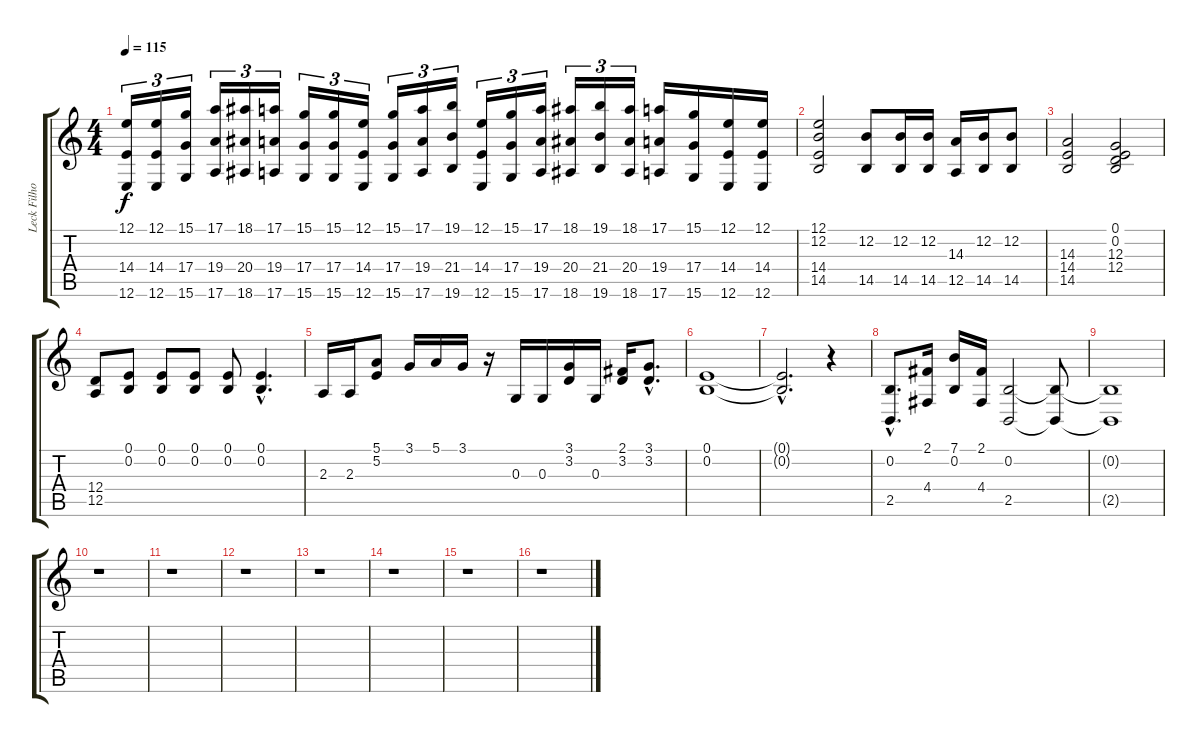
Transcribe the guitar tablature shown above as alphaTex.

\track ("Leck Filho" "Leck Filho") {instrument rockorgan}
\staff {score tabs}
\tuning (E4 B3 G3 D3 A2 E2) {hide}
\ts (4 4)
\tempo 115
\clef g2
\ks c
(12.1 14.4 12.6).16{tu (3 2) dy f} (12.1 14.4 12.6).16{tu (3 2)} (15.1 17.4 15.6).16{tu (3 2)} (17.1 19.4 17.6).16{tu (3 2)} (18.1 20.4 18.6).16{tu (3 2)} (17.1 19.4 17.6).16{tu (3 2)} (15.1 17.4 15.6).16{tu (3 2)} (15.1 17.4 15.6).16{tu (3 2)} (12.1 14.4 12.6).16{tu (3 2)} (15.1 17.4 15.6).16{tu (3 2)} (17.1 19.4 17.6).16{tu (3 2)} (19.1 21.4 19.6).16{tu (3 2)} (12.1 14.4 12.6).16{tu (3 2)} (15.1 17.4 15.6).16{tu (3 2)} (17.1 19.4 17.6).16{tu (3 2)} (18.1 20.4 18.6).16{tu (3 2)} (19.1 21.4 19.6).16{tu (3 2)} (18.1 20.4 18.6).16{tu (3 2)} (17.1 19.4 17.6).16 (15.1 17.4 15.6).16 (12.1 14.4 12.6).16 (12.1 14.4 12.6).16 |
(12.1 12.2 14.4 14.5).2 (12.2 14.5).8 (12.2 14.5).16 (12.2 14.5).16 (14.3 12.5).16 (12.2 14.5).16 (12.2 14.5).8 |
(14.3 14.4 14.5).2 (0.1 0.2 12.3 12.4).2 |
(12.4 12.5).8 (0.1 0.2).8 (0.1 0.2).8 (0.1 0.2).8 (0.1 0.2).8 (0.1{hac} 0.2{hac}).4{d} |
2.3.16 2.3.16 (5.1 5.2).8 3.1.16 5.1.16 3.1.16 r.16 0.3.16 0.3.16 (3.1 3.2).16 0.3.16 (2.1 3.2).16 (3.1{hac} 3.2{hac}).8{d} |
(0.1 0.2).1 |
(0.1{hac t} 0.2{hac t}).2{d} r.4 |
(0.2{hac} 2.5{hac}).8{d} (2.1 4.4).16 (7.1 0.2).16 (2.1 4.4).16 (0.2 2.5).2 (0.2{t} 2.5{t}).8 |
(0.2{t} 2.5{t}).1 |
r.1 |
r.1 |
r.1 |
r.1 |
r.1 |
r.1 |
r.1
